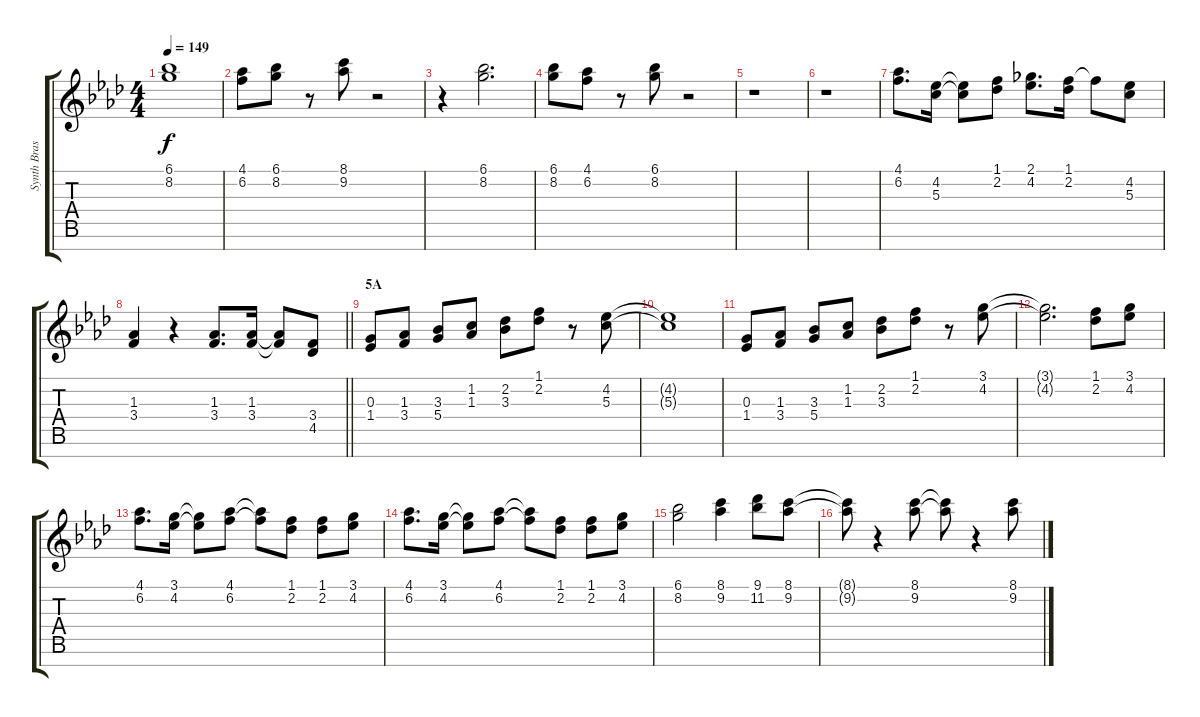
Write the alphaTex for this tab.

\track ("Synth Brass I" "Synth Bras") {instrument brasssection}
\staff {score tabs}
\tuning (E5 B4 G4 D4 A3 E3 B2) {hide}
\ts (4 4)
\tempo 149
\clef g2
\ks ab
(6.1 8.2).1{dy f} |
(4.1 6.2).8 (6.1 8.2).8 r.8 (8.1 9.2).8 r.2 |
r.4 (6.1 8.2).2{d} |
(6.1 8.2).8 (4.1 6.2).8 r.8 (6.1 8.2).8 r.2 |
r.1 |
r.1 |
(4.1 6.2).8{d} (4.2 5.3).16 (4.2{t} 5.3{t}).8 (1.1 2.2).8 (2.1 4.2).8{d} (1.1 2.2).16 1.1{t}.8 (4.2 5.3).8 |
\barLineRight lightlight
(1.3 3.4).4 r.4 (1.3 3.4).8{d} (1.3 3.4).16 (1.3{t} 3.4{t}).8 (3.4 4.5).8 |
\section ("" "5A")
(0.3 1.4).8 (1.3 3.4).8 (3.3 5.4).8 (1.2 1.3).8 (2.2 3.3).8 (1.1 2.2).8 r.8 (4.2 5.3).8 |
(4.2{t} 5.3{t}).1 |
(0.3 1.4).8 (1.3 3.4).8 (3.3 5.4).8 (1.2 1.3).8 (2.2 3.3).8 (1.1 2.2).8 r.8 (3.1 4.2).8 |
(3.1{t} 4.2{t}).2{d} (1.1 2.2).8 (3.1 4.2).8 |
(4.1 6.2).8{d} (3.1 4.2).16 (3.1{t} 4.2{t}).8 (4.1 6.2).8 (4.1{t} 6.2{t}).8 (1.1 2.2).8 (1.1 2.2).8 (3.1 4.2).8 |
(4.1 6.2).8{d} (3.1 4.2).16 (3.1{t} 4.2{t}).8 (4.1 6.2).8 (4.1{t} 6.2{t}).8 (1.1 2.2).8 (1.1 2.2).8 (3.1 4.2).8 |
(6.1 8.2).2 (8.1 9.2).4 (9.1 11.2).8 (8.1 9.2).8 |
(8.1{t} 9.2{t}).8 r.4 (8.1 9.2).8 (8.1{t} 9.2{t}).8 r.4 (8.1 9.2).8
